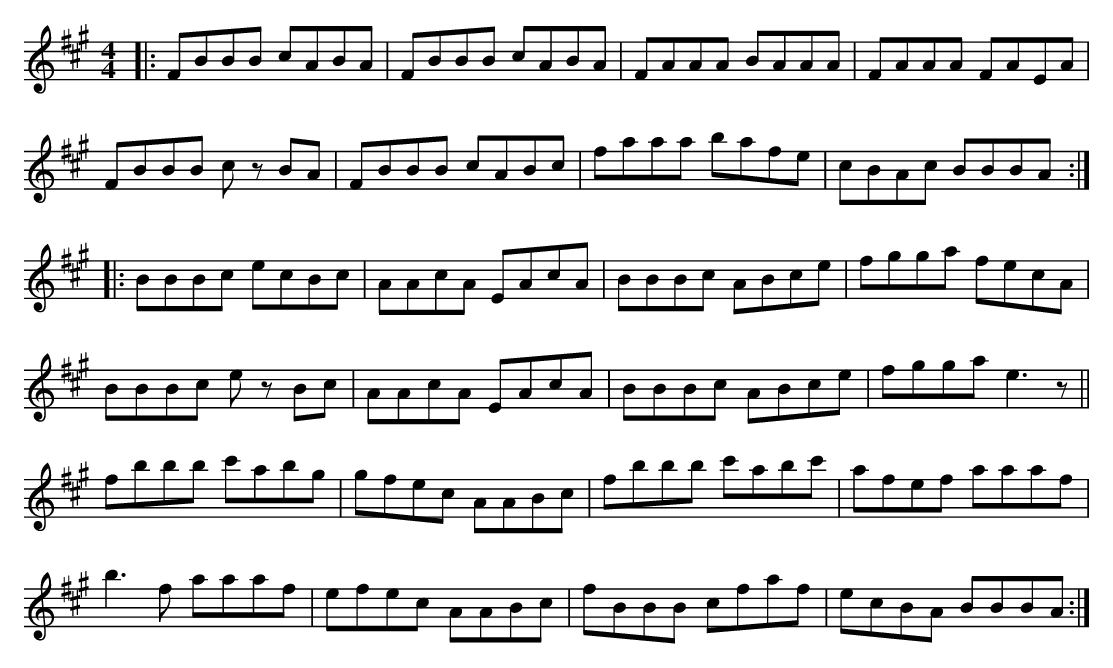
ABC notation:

X:1
M:4/4
K:Bdor
|: FBBB cABA| FBBB cABA| FAAA BAAA| FAAA FAEA|
 FBBB c zBA| FBBB cABc| faaa bafe| cBAc BBBA:|
|: BBBc ecBc| AAcA EAcA| BBBc ABce| fgga fecA|
 BBBc e zBc| AAcA EAcA| BBBc ABce| fgga e3 z||
 fbbb c'abg| gfec AABc| fbbb c'abc'| afef aaaf|
 b3f aaaf| efec AABc| fBBB cfaf| ecBA BBBA:|
